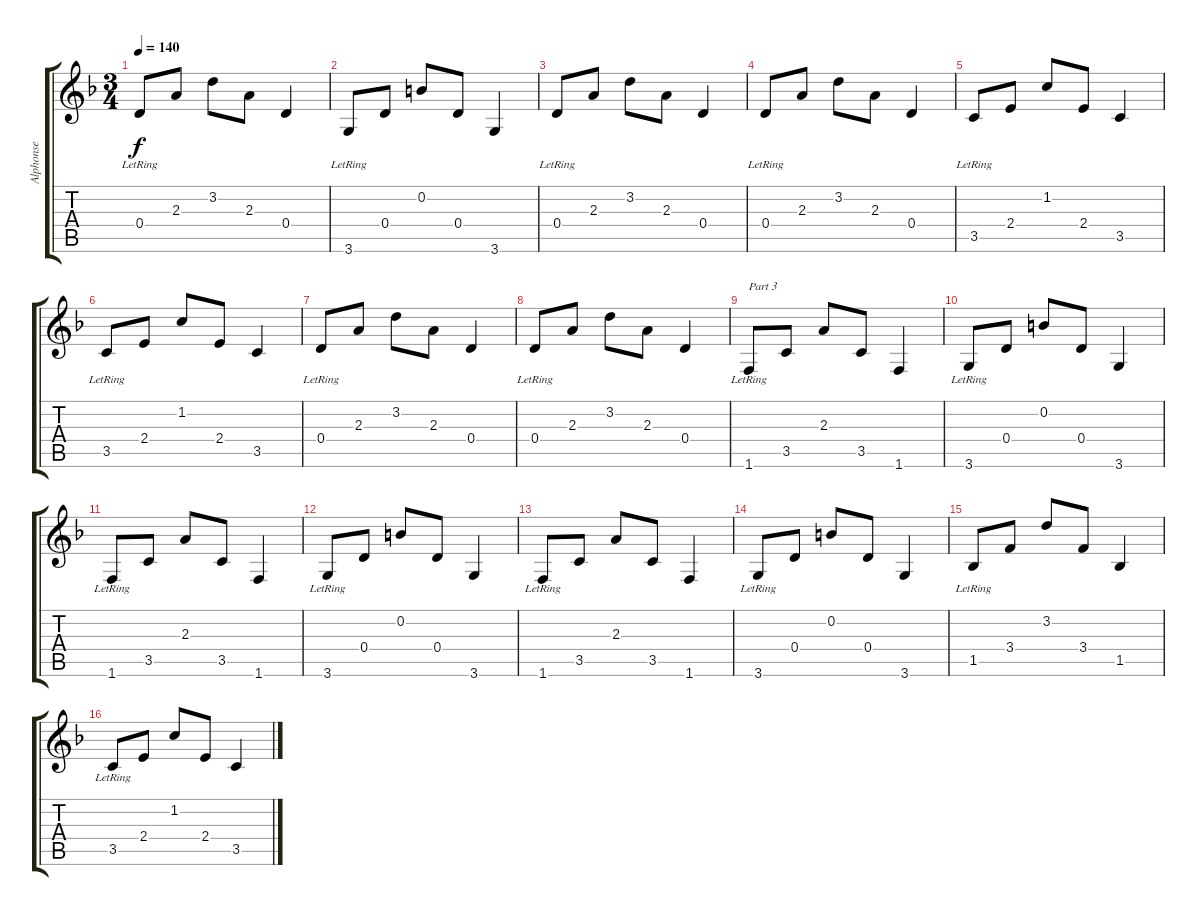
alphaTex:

\track ("Alphonse" "Alphonse") {instrument acousticguitarsteel}
\staff {score tabs}
\tuning (E4 B3 G3 D3 A2 E2) {hide}
\ts (3 4)
\tempo 140
\clef g2
\ks dminor
0.4{lr}.8{dy f} 2.3.8 3.2.8 2.3.8 0.4.4 |
3.6{lr}.8 0.4.8 0.2.8 0.4.8 3.6.4 |
0.4{lr}.8 2.3.8 3.2.8 2.3.8 0.4.4 |
0.4{lr}.8 2.3.8 3.2.8 2.3.8 0.4.4 |
3.5{lr}.8 2.4.8 1.2.8 2.4.8 3.5.4 |
3.5{lr}.8 2.4.8 1.2.8 2.4.8 3.5.4 |
0.4{lr}.8 2.3.8 3.2.8 2.3.8 0.4.4 |
0.4{lr}.8 2.3.8 3.2.8 2.3.8 0.4.4 |
1.6{lr}.8{txt "Part 3"} 3.5.8 2.3.8 3.5.8 1.6.4 |
3.6{lr}.8 0.4.8 0.2.8 0.4.8 3.6.4 |
1.6{lr}.8 3.5.8 2.3.8 3.5.8 1.6.4 |
3.6{lr}.8 0.4.8 0.2.8 0.4.8 3.6.4 |
1.6{lr}.8 3.5.8 2.3.8 3.5.8 1.6.4 |
3.6{lr}.8 0.4.8 0.2.8 0.4.8 3.6.4 |
1.5{lr}.8 3.4.8 3.2.8 3.4.8 1.5.4 |
3.5{lr}.8 2.4.8 1.2.8 2.4.8 3.5.4
